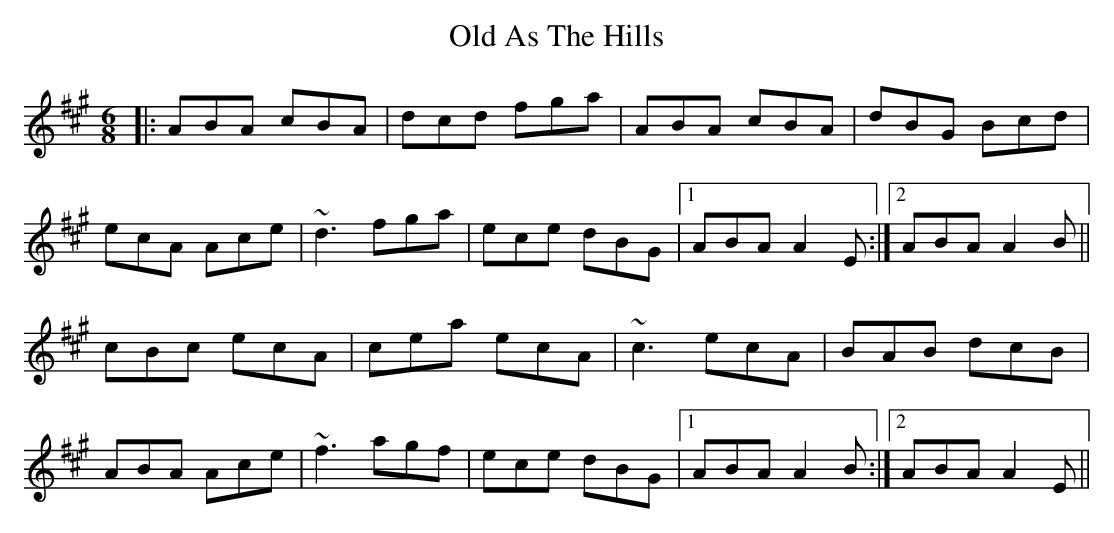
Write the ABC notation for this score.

X:1
T: Old As The Hills
M: 6/8
L: 1/8
K: Amaj
|:ABA cBA|dcd fga|ABA cBA|dBG Bcd|
ecA Ace|~d3 fga|ece dBG|1 ABA A2E:|2 ABA A2B||
cBc ecA|cea ecA|~c3 ecA|BAB dcB|
ABA Ace|~f3 agf|ece dBG|1 ABA A2B:|2 ABA A2E||
